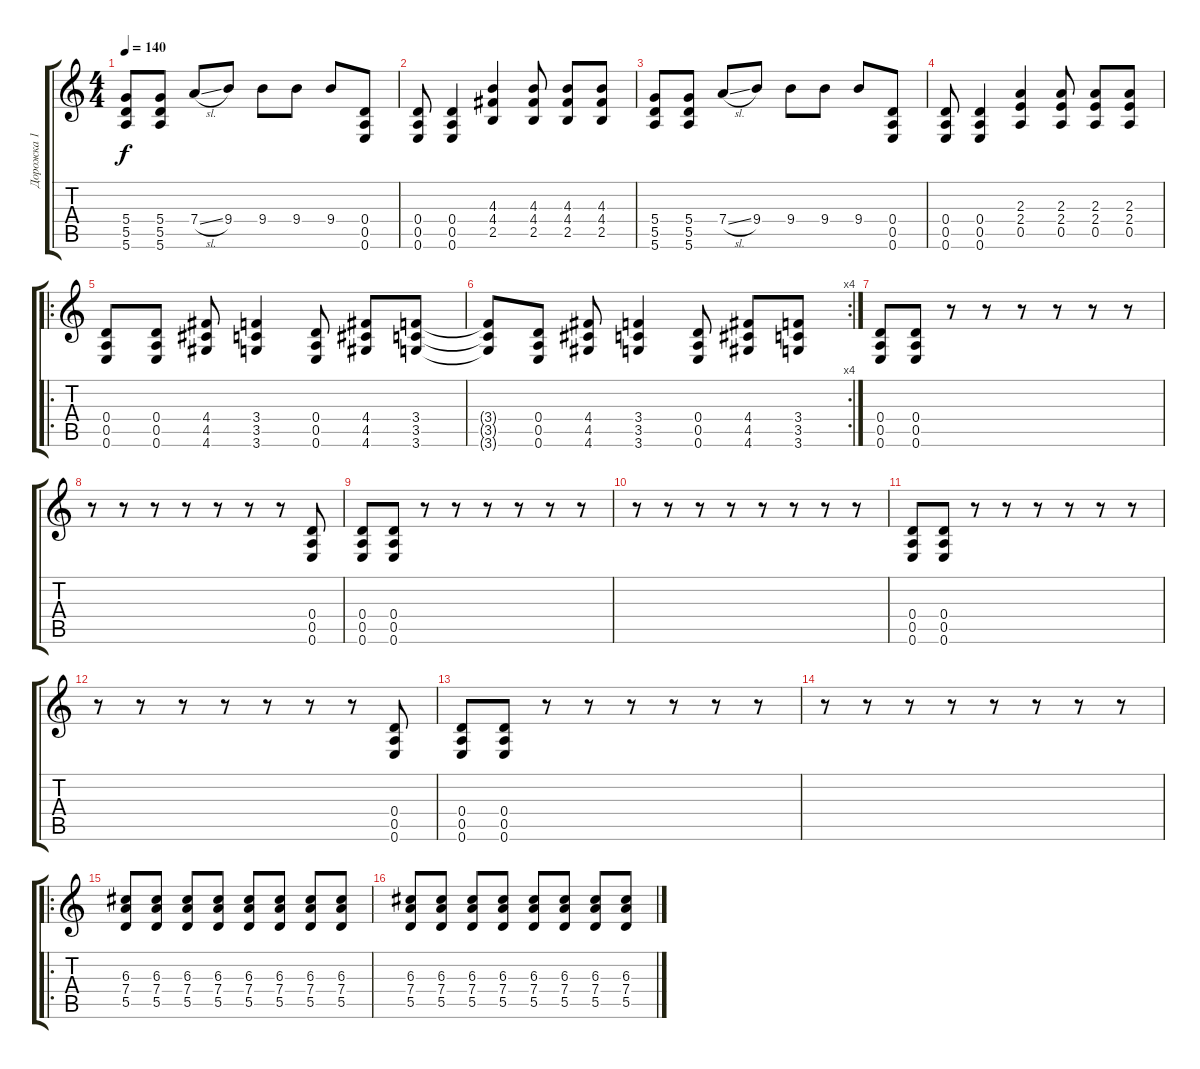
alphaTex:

\track ("Дорожка 1" "Дорожка 1") {instrument distortionguitar}
\staff {score tabs}
\tuning (E4 B3 G3 D3 A2 E2) {hide}
\ts (4 4)
\tempo 140
\clef g2
\ks c
(5.4 5.5 5.6).8{dy f} (5.4 5.5 5.6).8 7.4{sl}.8 9.4.8 9.4.8 9.4.8 9.4.8 (0.4 0.5 0.6).8 |
(0.4 0.5 0.6).8 (0.4 0.5 0.6).4 (4.3 4.4 2.5).4 (4.3 4.4 2.5).8 (4.3 4.4 2.5).8 (4.3 4.4 2.5).8 |
(5.4 5.5 5.6).8 (5.4 5.5 5.6).8 7.4{sl}.8 9.4.8 9.4.8 9.4.8 9.4.8 (0.4 0.5 0.6).8 |
(0.4 0.5 0.6).8 (0.4 0.5 0.6).4 (2.3 2.4 0.5).4 (2.3 2.4 0.5).8 (2.3 2.4 0.5).8 (2.3 2.4 0.5).8 |
\ro
(0.4 0.5 0.6).8 (0.4 0.5 0.6).8 (4.4 4.5 4.6).8 (3.4 3.5 3.6).4 (0.4 0.5 0.6).8 (4.4 4.5 4.6).8 (3.4 3.5 3.6).8 |
\rc 4
(3.4{t} 3.5{t} 3.6{t}).8 (0.4 0.5 0.6).8 (4.4 4.5 4.6).8 (3.4 3.5 3.6).4 (0.4 0.5 0.6).8 (4.4 4.5 4.6).8 (3.4 3.5 3.6).8 |
(0.4 0.5 0.6).8 (0.4 0.5 0.6).8 r.8 r.8 r.8 r.8 r.8 r.8 |
r.8 r.8 r.8 r.8 r.8 r.8 r.8 (0.4 0.5 0.6).8 |
(0.4 0.5 0.6).8 (0.4 0.5 0.6).8 r.8 r.8 r.8 r.8 r.8 r.8 |
r.8 r.8 r.8 r.8 r.8 r.8 r.8 r.8 |
(0.4 0.5 0.6).8 (0.4 0.5 0.6).8 r.8 r.8 r.8 r.8 r.8 r.8 |
r.8 r.8 r.8 r.8 r.8 r.8 r.8 (0.4 0.5 0.6).8 |
(0.4 0.5 0.6).8 (0.4 0.5 0.6).8 r.8 r.8 r.8 r.8 r.8 r.8 |
r.8 r.8 r.8 r.8 r.8 r.8 r.8 r.8 |
\ro
(6.3 7.4 5.5).8 (6.3 7.4 5.5).8 (6.3 7.4 5.5).8 (6.3 7.4 5.5).8 (6.3 7.4 5.5).8 (6.3 7.4 5.5).8 (6.3 7.4 5.5).8 (6.3 7.4 5.5).8 |
(6.3 7.4 5.5).8 (6.3 7.4 5.5).8 (6.3 7.4 5.5).8 (6.3 7.4 5.5).8 (6.3 7.4 5.5).8 (6.3 7.4 5.5).8 (6.3 7.4 5.5).8 (6.3 7.4 5.5).8
